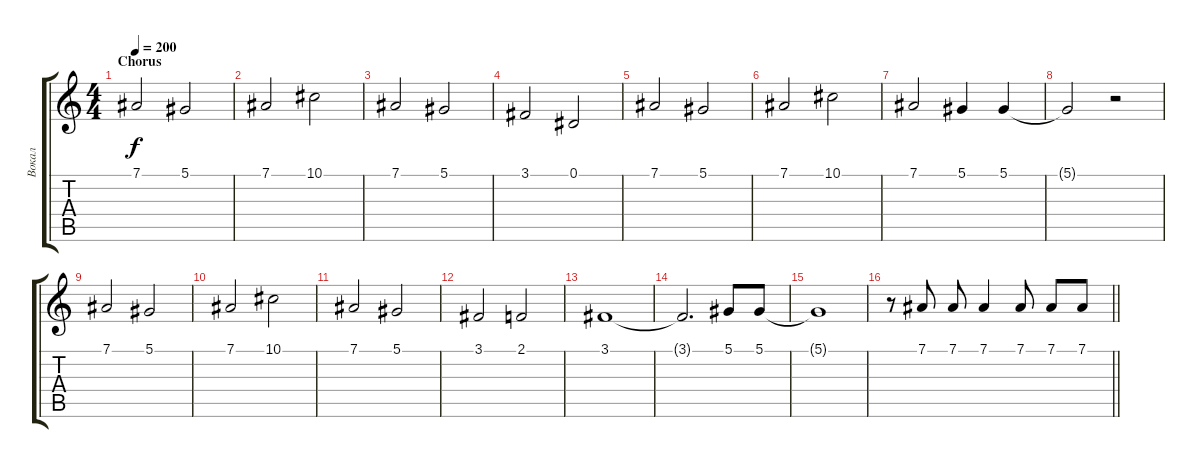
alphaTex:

\track ("Вокал" "Вокал") {instrument lead2sawtooth}
\staff {score tabs}
\tuning (Eb4 Bb3 Gb3 Db3 Ab2 Eb2) {hide}
\ts (4 4)
\section ("" "Chorus")
\tempo 200
\clef g2
\ks c
7.1.2{dy f} 5.1.2 |
7.1.2 10.1.2 |
7.1.2 5.1.2 |
3.1.2 0.1.2 |
7.1.2 5.1.2 |
7.1.2 10.1.2 |
7.1.2 5.1.4 5.1.4 |
5.1{t}.2 r.2 |
7.1.2 5.1.2 |
7.1.2 10.1.2 |
7.1.2 5.1.2 |
3.1.2 2.1.2 |
3.1.1 |
3.1{t}.2{d} 5.1.8 5.1.8 |
5.1{t}.1 |
\barLineRight lightlight
r.8 7.1.8 7.1.8 7.1.4 7.1.8 7.1.8 7.1.8
